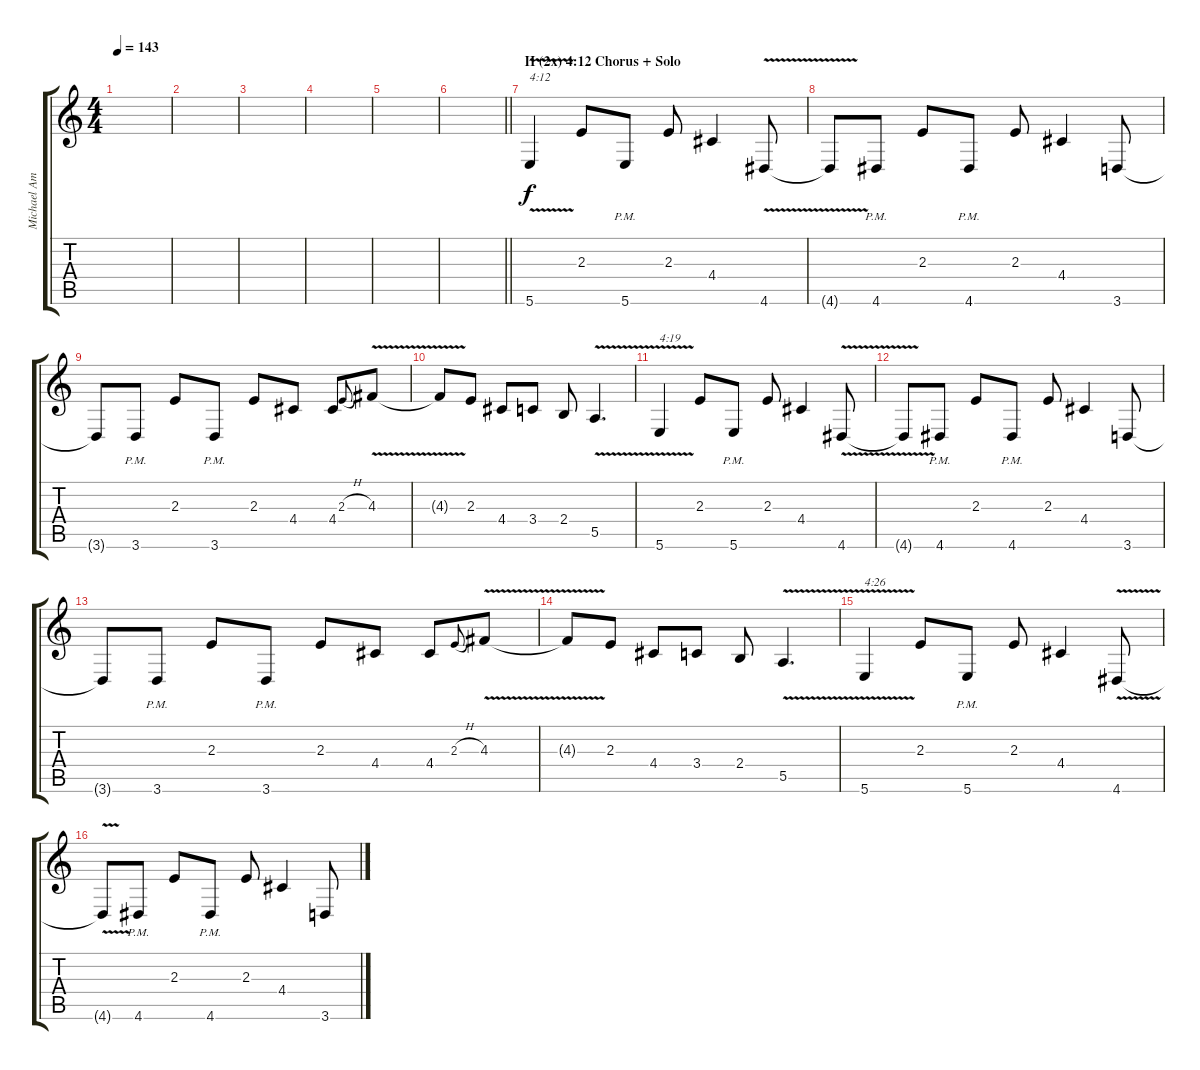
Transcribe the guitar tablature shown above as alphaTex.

\track ("Michael Amott (Rhythm 2:59 + 4:12)" "Michael Am") {instrument distortionguitar}
\staff {score tabs}
\tuning (B3 Gb3 D3 A2 E2 B1) {hide}
\ts (4 4)
\tempo 143
\clef g2
\ks c
|
|
|
|
|
\barLineRight lightlight
|
\section ("" "II (2x) 4:12 Chorus + Solo")
5.6{v}.4{txt "4:12"} 2.3.8 5.6{pm}.8 2.3.8 4.4.4 4.6{v}.8 |
4.6{t}.8 4.6{pm}.8 2.3.8 4.6{pm}.8 2.3.8 4.4.4 3.6.8 |
3.6{t}.8 3.6{pm}.8 2.3.8 3.6{pm}.8 2.3.8 4.4.8 4.4.8 2.3{h}.8{gr onbeat} 4.3{v}.8 |
4.3{t}.8 2.3.8 4.4.8 3.4.8 2.4.8 5.5{v}.4{d} |
5.6{v}.4{txt "4:19"} 2.3.8 5.6{pm}.8 2.3.8 4.4.4 4.6{v}.8 |
4.6{t}.8 4.6{pm}.8 2.3.8 4.6{pm}.8 2.3.8 4.4.4 3.6.8 |
3.6{t}.8 3.6{pm}.8 2.3.8 3.6{pm}.8 2.3.8 4.4.8 4.4.8 2.3{h}.8{gr onbeat} 4.3{v}.8 |
4.3{t}.8 2.3.8 4.4.8 3.4.8 2.4.8 5.5{v}.4{d} |
5.6{v}.4{txt "4:26"} 2.3.8 5.6{pm}.8 2.3.8 4.4.4 4.6{v}.8 |
4.6{t}.8 4.6{pm}.8 2.3.8 4.6{pm}.8 2.3.8 4.4.4 3.6.8
